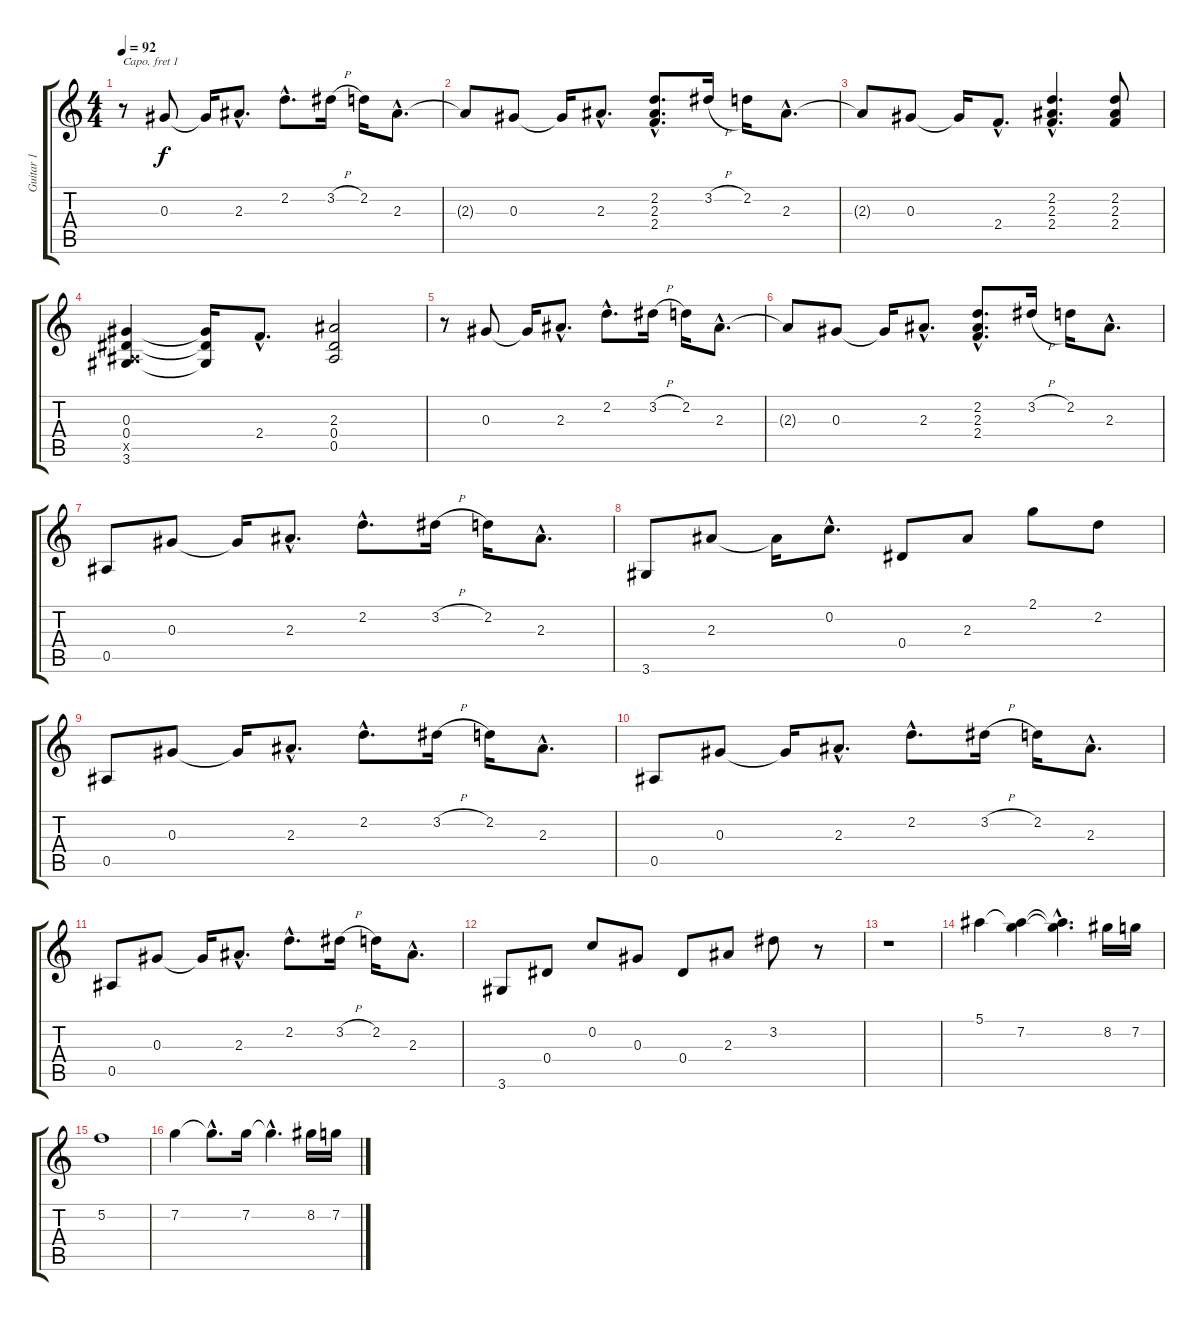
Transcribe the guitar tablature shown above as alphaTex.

\track ("Guitar 1" "Guitar 1") {instrument overdrivenguitar}
\staff {score tabs}
\capo 1
\tuning (E4 B3 G3 D3 A2 E2) {hide}
\ts (4 4)
\tempo 92
\clef g2
\ks c
r.8{dy f} 0.3.8 0.3{t}.16 2.3{hac}.8{d} 2.2{hac}.8{d} 3.2{h}.16 2.2.16 2.3{hac}.8{d} |
2.3{t}.8 0.3.8 0.3{t}.16 2.3{hac}.8{d} (2.2{hac} 2.3{hac} 2.4{hac}).8{d} 3.2{h}.16 2.2.16 2.3{hac}.8{d} |
2.3{t}.8 0.3.8 0.3{t}.16 2.4{hac}.8{d} (2.2{hac} 2.3{hac} 2.4{hac}).4{d} (2.2 2.3 2.4).8 |
(0.3 0.4 0.5{x} 3.6).4 (0.3{t} 0.4{t} 3.6{t}).16 2.4{hac}.8{d} (2.3 0.4 0.5).2 |
r.8 0.3.8 0.3{t}.16 2.3{hac}.8{d} 2.2{hac}.8{d} 3.2{h}.16 2.2.16 2.3{hac}.8{d} |
2.3{t}.8 0.3.8 0.3{t}.16 2.3{hac}.8{d} (2.2{hac} 2.3{hac} 2.4{hac}).8{d} 3.2{h}.16 2.2.16 2.3{hac}.8{d} |
0.5.8 0.3.8 0.3{t}.16 2.3{hac}.8{d} 2.2{hac}.8{d} 3.2{h}.16 2.2.16 2.3{hac}.8{d} |
3.6.8 2.3.8 2.3{t}.16 0.2{hac}.8{d} 0.4.8 2.3.8 2.1.8 2.2.8 |
0.5.8 0.3.8 0.3{t}.16 2.3{hac}.8{d} 2.2{hac}.8{d} 3.2{h}.16 2.2.16 2.3{hac}.8{d} |
0.5.8 0.3.8 0.3{t}.16 2.3{hac}.8{d} 2.2{hac}.8{d} 3.2{h}.16 2.2.16 2.3{hac}.8{d} |
0.5.8 0.3.8 0.3{t}.16 2.3{hac}.8{d} 2.2{hac}.8{d} 3.2{h}.16 2.2.16 2.3{hac}.8{d} |
3.6.8 0.4.8 0.2.8 0.3.8 0.4.8 2.3.8 3.2.8 r.8 |
r.1 |
5.1.4 (5.1{t} 7.2).4 (5.1{hac t} 7.2{hac t}).4{d} 8.2.16 7.2.16 |
5.2.1 |
7.2.4 7.2{hac t}.8{d} 7.2.16 7.2{hac t}.4{d} 8.2.16 7.2.16
